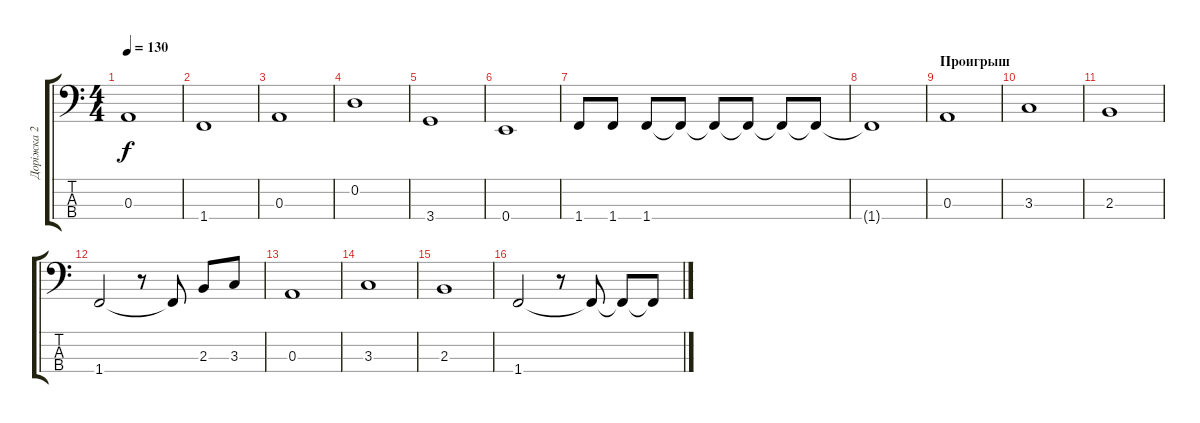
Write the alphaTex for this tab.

\track ("Доріжка 2" "Доріжка 2") {instrument electricbassfinger}
\staff {score tabs}
\tuning (G2 D2 A1 E1) {hide}
\ts (4 4)
\tempo 130
\clef f4
\ks c
0.3.1{dy f} |
1.4.1 |
0.3.1 |
0.2.1 |
3.4.1 |
0.4.1 |
1.4.8 1.4.8 1.4.8 1.4{t}.8 1.4{t}.8 1.4{t}.8 1.4{t}.8 1.4{t}.8 |
1.4{t}.1 |
\section ("" "Проигрыш")
0.3.1{volume 14} |
3.3.1 |
2.3.1 |
1.4.2 r.8 1.4{t}.8 2.3.8 3.3.8 |
0.3.1 |
3.3.1 |
2.3.1 |
1.4.2 r.8 1.4{t}.8 1.4{t}.8 1.4{t}.8
